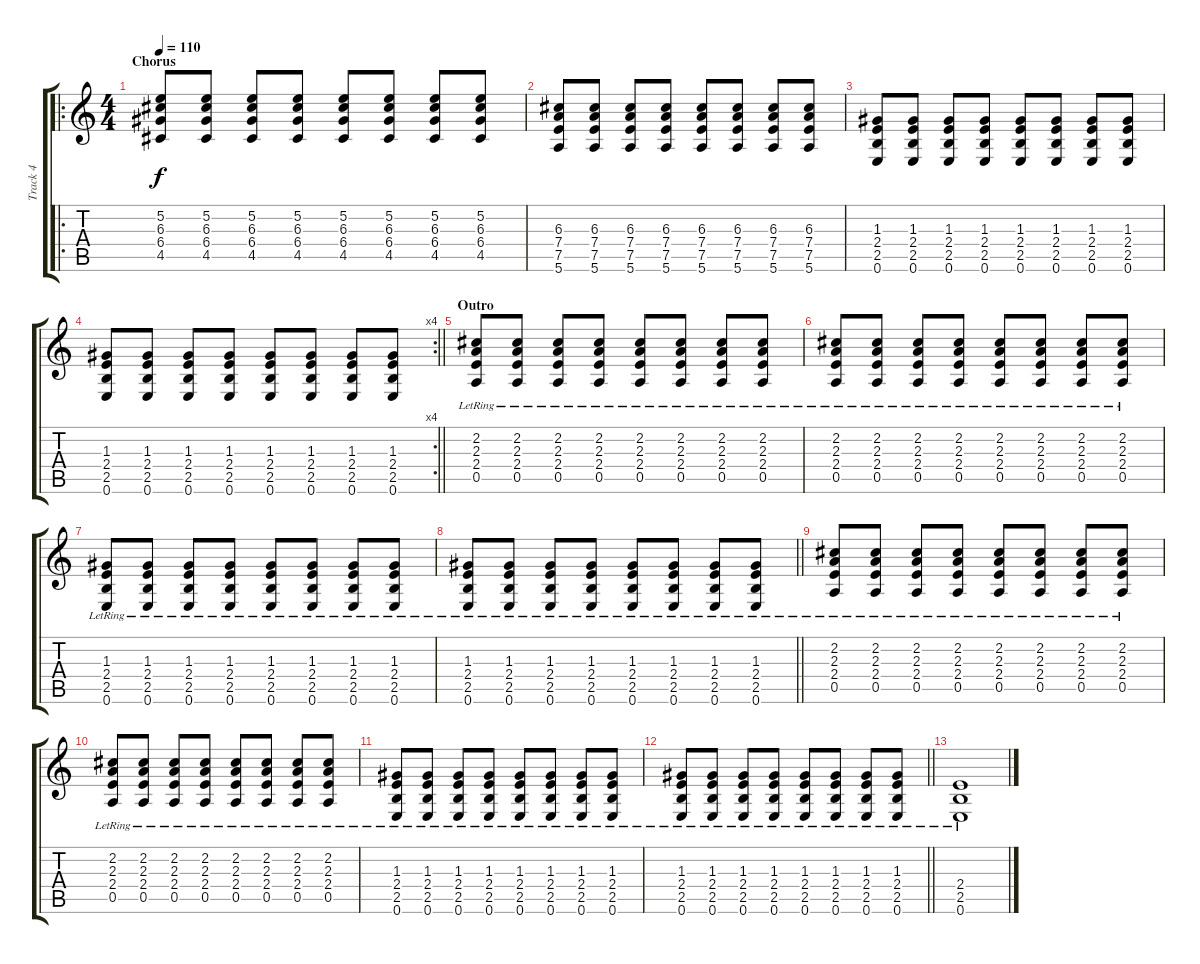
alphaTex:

\track ("Track 4" "Track 4") {instrument acousticguitarsteel}
\staff {score tabs}
\tuning (E4 B3 G3 D3 A2 E2) {hide}
\ro
\ts (4 4)
\section ("" "Chorus")
\tempo 110
\clef g2
\ks c
(5.2 6.3 6.4 4.5).8{dy f} (5.2 6.3 6.4 4.5).8 (5.2 6.3 6.4 4.5).8 (5.2 6.3 6.4 4.5).8 (5.2 6.3 6.4 4.5).8 (5.2 6.3 6.4 4.5).8 (5.2 6.3 6.4 4.5).8 (5.2 6.3 6.4 4.5).8 |
(6.3 7.4 7.5 5.6).8 (6.3 7.4 7.5 5.6).8 (6.3 7.4 7.5 5.6).8 (6.3 7.4 7.5 5.6).8 (6.3 7.4 7.5 5.6).8 (6.3 7.4 7.5 5.6).8 (6.3 7.4 7.5 5.6).8 (6.3 7.4 7.5 5.6).8 |
(1.3 2.4 2.5 0.6).8 (1.3 2.4 2.5 0.6).8 (1.3 2.4 2.5 0.6).8 (1.3 2.4 2.5 0.6).8 (1.3 2.4 2.5 0.6).8 (1.3 2.4 2.5 0.6).8 (1.3 2.4 2.5 0.6).8 (1.3 2.4 2.5 0.6).8 |
\rc 4
\barLineRight lightlight
(1.3 2.4 2.5 0.6).8 (1.3 2.4 2.5 0.6).8 (1.3 2.4 2.5 0.6).8 (1.3 2.4 2.5 0.6).8 (1.3 2.4 2.5 0.6).8 (1.3 2.4 2.5 0.6).8 (1.3 2.4 2.5 0.6).8 (1.3 2.4 2.5 0.6).8 |
\section ("" "Outro")
(2.2{lr} 2.3{lr} 2.4{lr} 0.5{lr}).8 (2.2{lr} 2.3{lr} 2.4{lr} 0.5{lr}).8 (2.2{lr} 2.3{lr} 2.4{lr} 0.5{lr}).8 (2.2{lr} 2.3{lr} 2.4{lr} 0.5{lr}).8 (2.2{lr} 2.3{lr} 2.4{lr} 0.5{lr}).8 (2.2{lr} 2.3{lr} 2.4{lr} 0.5{lr}).8 (2.2{lr} 2.3{lr} 2.4{lr} 0.5{lr}).8 (2.2{lr} 2.3{lr} 2.4{lr} 0.5{lr}).8 |
(2.2{lr} 2.3{lr} 2.4{lr} 0.5{lr}).8 (2.2{lr} 2.3{lr} 2.4{lr} 0.5{lr}).8 (2.2{lr} 2.3{lr} 2.4{lr} 0.5{lr}).8 (2.2{lr} 2.3{lr} 2.4{lr} 0.5{lr}).8 (2.2{lr} 2.3{lr} 2.4{lr} 0.5{lr}).8 (2.2{lr} 2.3{lr} 2.4{lr} 0.5{lr}).8 (2.2{lr} 2.3{lr} 2.4{lr} 0.5{lr}).8 (2.2{lr} 2.3{lr} 2.4{lr} 0.5{lr}).8 |
(1.3{lr} 2.4{lr} 2.5{lr} 0.6{lr}).8 (1.3{lr} 2.4{lr} 2.5{lr} 0.6{lr}).8 (1.3{lr} 2.4{lr} 2.5{lr} 0.6{lr}).8 (1.3{lr} 2.4{lr} 2.5{lr} 0.6{lr}).8 (1.3{lr} 2.4{lr} 2.5{lr} 0.6{lr}).8 (1.3{lr} 2.4{lr} 2.5{lr} 0.6{lr}).8 (1.3{lr} 2.4{lr} 2.5{lr} 0.6{lr}).8 (1.3{lr} 2.4{lr} 2.5{lr} 0.6{lr}).8 |
\barLineRight lightlight
(1.3{lr} 2.4{lr} 2.5{lr} 0.6{lr}).8 (1.3{lr} 2.4{lr} 2.5{lr} 0.6{lr}).8 (1.3{lr} 2.4{lr} 2.5{lr} 0.6{lr}).8 (1.3{lr} 2.4{lr} 2.5{lr} 0.6{lr}).8 (1.3{lr} 2.4{lr} 2.5{lr} 0.6{lr}).8 (1.3{lr} 2.4{lr} 2.5{lr} 0.6{lr}).8 (1.3{lr} 2.4{lr} 2.5{lr} 0.6{lr}).8 (1.3{lr} 2.4{lr} 2.5{lr} 0.6{lr}).8 |
(2.2{lr} 2.3{lr} 2.4{lr} 0.5{lr}).8 (2.2{lr} 2.3{lr} 2.4{lr} 0.5{lr}).8 (2.2{lr} 2.3{lr} 2.4{lr} 0.5{lr}).8 (2.2{lr} 2.3{lr} 2.4{lr} 0.5{lr}).8 (2.2{lr} 2.3{lr} 2.4{lr} 0.5{lr}).8 (2.2{lr} 2.3{lr} 2.4{lr} 0.5{lr}).8 (2.2{lr} 2.3{lr} 2.4{lr} 0.5{lr}).8 (2.2{lr} 2.3{lr} 2.4{lr} 0.5{lr}).8 |
(2.2{lr} 2.3{lr} 2.4{lr} 0.5{lr}).8 (2.2{lr} 2.3{lr} 2.4{lr} 0.5{lr}).8 (2.2{lr} 2.3{lr} 2.4{lr} 0.5{lr}).8 (2.2{lr} 2.3{lr} 2.4{lr} 0.5{lr}).8 (2.2{lr} 2.3{lr} 2.4{lr} 0.5{lr}).8 (2.2{lr} 2.3{lr} 2.4{lr} 0.5{lr}).8 (2.2{lr} 2.3{lr} 2.4{lr} 0.5{lr}).8 (2.2{lr} 2.3{lr} 2.4{lr} 0.5{lr}).8 |
(1.3{lr} 2.4{lr} 2.5{lr} 0.6{lr}).8 (1.3{lr} 2.4{lr} 2.5{lr} 0.6{lr}).8 (1.3{lr} 2.4{lr} 2.5{lr} 0.6{lr}).8 (1.3{lr} 2.4{lr} 2.5{lr} 0.6{lr}).8 (1.3{lr} 2.4{lr} 2.5{lr} 0.6{lr}).8 (1.3{lr} 2.4{lr} 2.5{lr} 0.6{lr}).8 (1.3{lr} 2.4{lr} 2.5{lr} 0.6{lr}).8 (1.3{lr} 2.4{lr} 2.5{lr} 0.6{lr}).8 |
\barLineRight lightlight
(1.3{lr} 2.4{lr} 2.5{lr} 0.6{lr}).8 (1.3{lr} 2.4{lr} 2.5{lr} 0.6{lr}).8 (1.3{lr} 2.4{lr} 2.5{lr} 0.6{lr}).8 (1.3{lr} 2.4{lr} 2.5{lr} 0.6{lr}).8 (1.3{lr} 2.4{lr} 2.5{lr} 0.6{lr}).8 (1.3{lr} 2.4{lr} 2.5{lr} 0.6{lr}).8 (1.3{lr} 2.4{lr} 2.5{lr} 0.6{lr}).8 (1.3{lr} 2.4{lr} 2.5{lr} 0.6{lr}).8 |
(2.4{lr} 2.5{lr} 0.6{lr}).1
